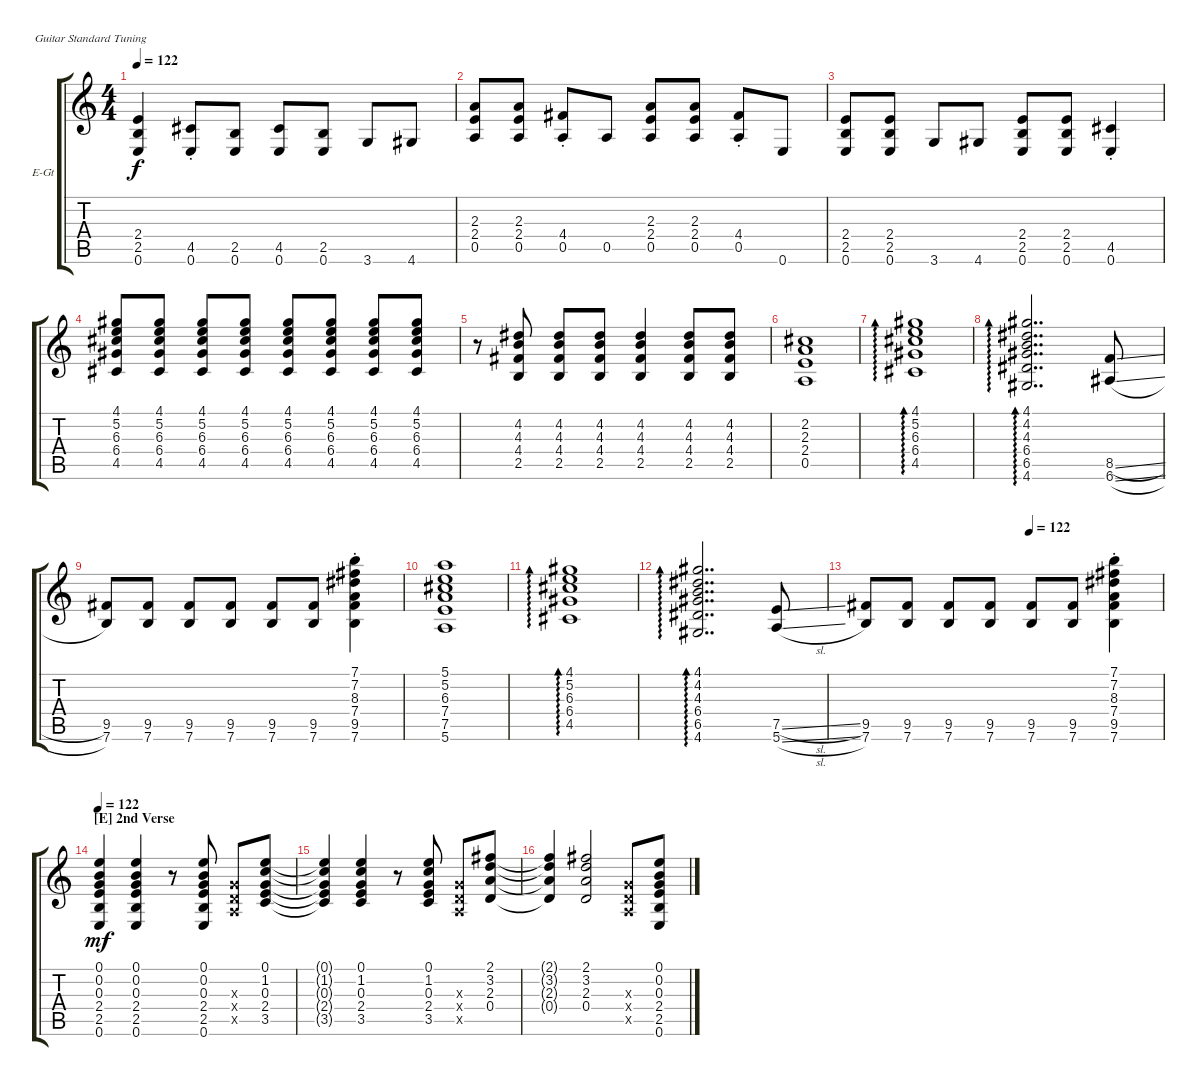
\bracketExtendMode groupsimilarinstruments
\firstSystemTrackNameOrientation horizontal
\otherSystemsTrackNameOrientation horizontal
\track ("Rory Gallagher" "E-Gt") {instrument overdrivenguitar}
\staff {score tabs}
\tuning (E4 B3 G3 D3 A2 E2)
\ts (4 4)
\tempo 122
\clef g2
\ks c
(2.4 2.5 0.6).4{dy f} (0.6{st} 4.5{st}).8 (2.5 0.6).8 (0.6 4.5).8 (2.5 0.6).8 3.6.8 4.6.8 |
(0.5 2.4 2.3).8 (0.5 2.4 2.3).8 (4.4{st} 0.5{st}).8 0.5.8 (0.5 2.4 2.3).8 (0.5 2.4 2.3).8 (4.4{st} 0.5{st}).8 0.6.8 |
(2.4 2.5 0.6).8 (2.4 2.5 0.6).8 3.6.8 4.6.8 (0.6 2.5 2.4).8 (0.6 2.5 2.4).8 (4.5{st} 0.6{st}).4 |
(4.5 6.4 6.3 5.2 4.1).8 (4.5 6.4 6.3 5.2 4.1).8 (4.5 6.4 6.3 5.2 4.1).8 (4.5 6.4 6.3 5.2 4.1).8 (4.5 6.4 6.3 5.2 4.1).8 (4.5 6.4 6.3 5.2 4.1).8 (4.5 6.4 6.3 5.2 4.1).8 (4.5 6.4 6.3 5.2 4.1).8 |
r.8 (4.2 4.3 4.4 2.5).8 (4.2 4.3 4.4 2.5).8 (4.2 4.3 4.4 2.5).8 (4.2 4.3 4.4 2.5).4 (4.2 4.3 4.4 2.5).8 (4.2 4.3 4.4 2.5).8 |
(0.5 2.4 2.3 2.2).1 |
(4.1 5.2 6.3 6.4 4.5).1{ad 0} |
(4.6 6.5 6.4 4.3 4.2 4.1).2{dd ad 0} (8.5{sl} 6.6{sl}).8 |
(9.5 7.6).8 (7.6 9.5).8 (7.6 9.5).8 (7.6 9.5).8 (7.6 9.5).8 (7.6 9.5).8 (7.6{st} 9.5{st} 7.4{st} 8.3{st} 7.2{st} 7.1{st}).4 |
(5.6 7.5 7.4 6.3 5.2 5.1).1 |
(4.1 5.2 6.3 6.4 4.5).1{ad 0} |
(4.6 6.5 6.4 4.3 4.2 4.1).2{dd ad 0} (7.5{sl} 5.6{sl}).8 |
\tempo (122 0.553846)
(9.5 7.6).8 (7.6 9.5).8 (7.6 9.5).8 (7.6 9.5).8 (7.6 9.5).8 (7.6 9.5).8 (7.6{st} 9.5{st} 7.4{st} 8.3{st} 7.2{st} 7.1{st}).4 |
\section ("E" "2nd Verse")
\tempo 122
(0.6 2.5 2.4 0.3 0.2 0.1).4{dy mf} (0.6 2.5 2.4 0.3 0.2 0.1).4 r.8 (0.1 0.2 0.3 2.4 2.5 0.6).8 (0.5{x} 0.4{x} 0.3{x}).8 (3.5 2.4 0.3 1.2 0.1).8 |
(0.1{t} 1.2{t} 0.3{t} 2.4{t} 3.5{t}).4 (3.5 2.4 0.3 1.2 0.1).4 r.8 (0.1 1.2 0.3 2.4 3.5).8 (0.5{x} 0.4{x} 0.3{x}).8 (0.4 2.3 3.2 2.1).8 |
(2.1{t} 3.2{t} 2.3{t} 0.4{t}).4 (2.1 3.2 2.3 0.4).2 (0.3{x} 0.4{x} 0.5{x}).8 (0.6 2.5 2.4 0.3 0.2 0.1).8
